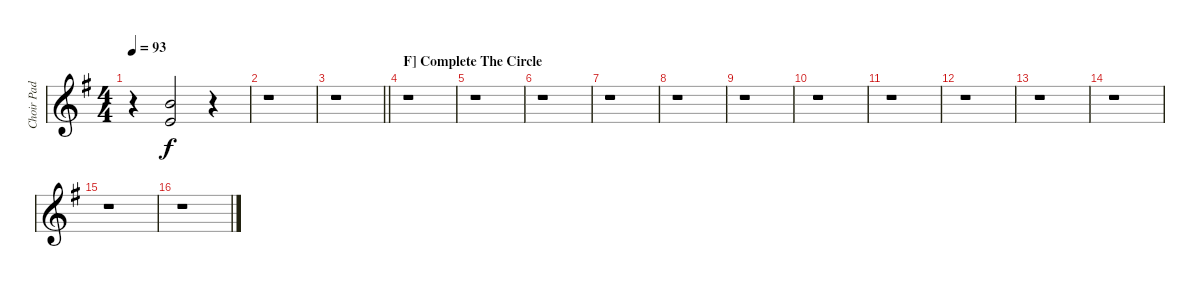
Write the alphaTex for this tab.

\track ("Choir Pad - Arjen Lucassen" "Choir Pad ") {instrument rockorgan}
\staff {score}
\tuning (E5 B4 G4 D4 A3 E3) {hide}
\ts (4 4)
\tempo 93
\clef g2
\ks eminor
r.4{dy f} (0.2 2.4).2 r.4 |
r.1 |
\barLineRight lightlight
r.1 |
\section ("" "F] Complete The Circle")
r.1 |
r.1 |
r.1 |
r.1 |
r.1 |
r.1 |
r.1 |
r.1 |
r.1 |
r.1 |
r.1 |
r.1 |
r.1
